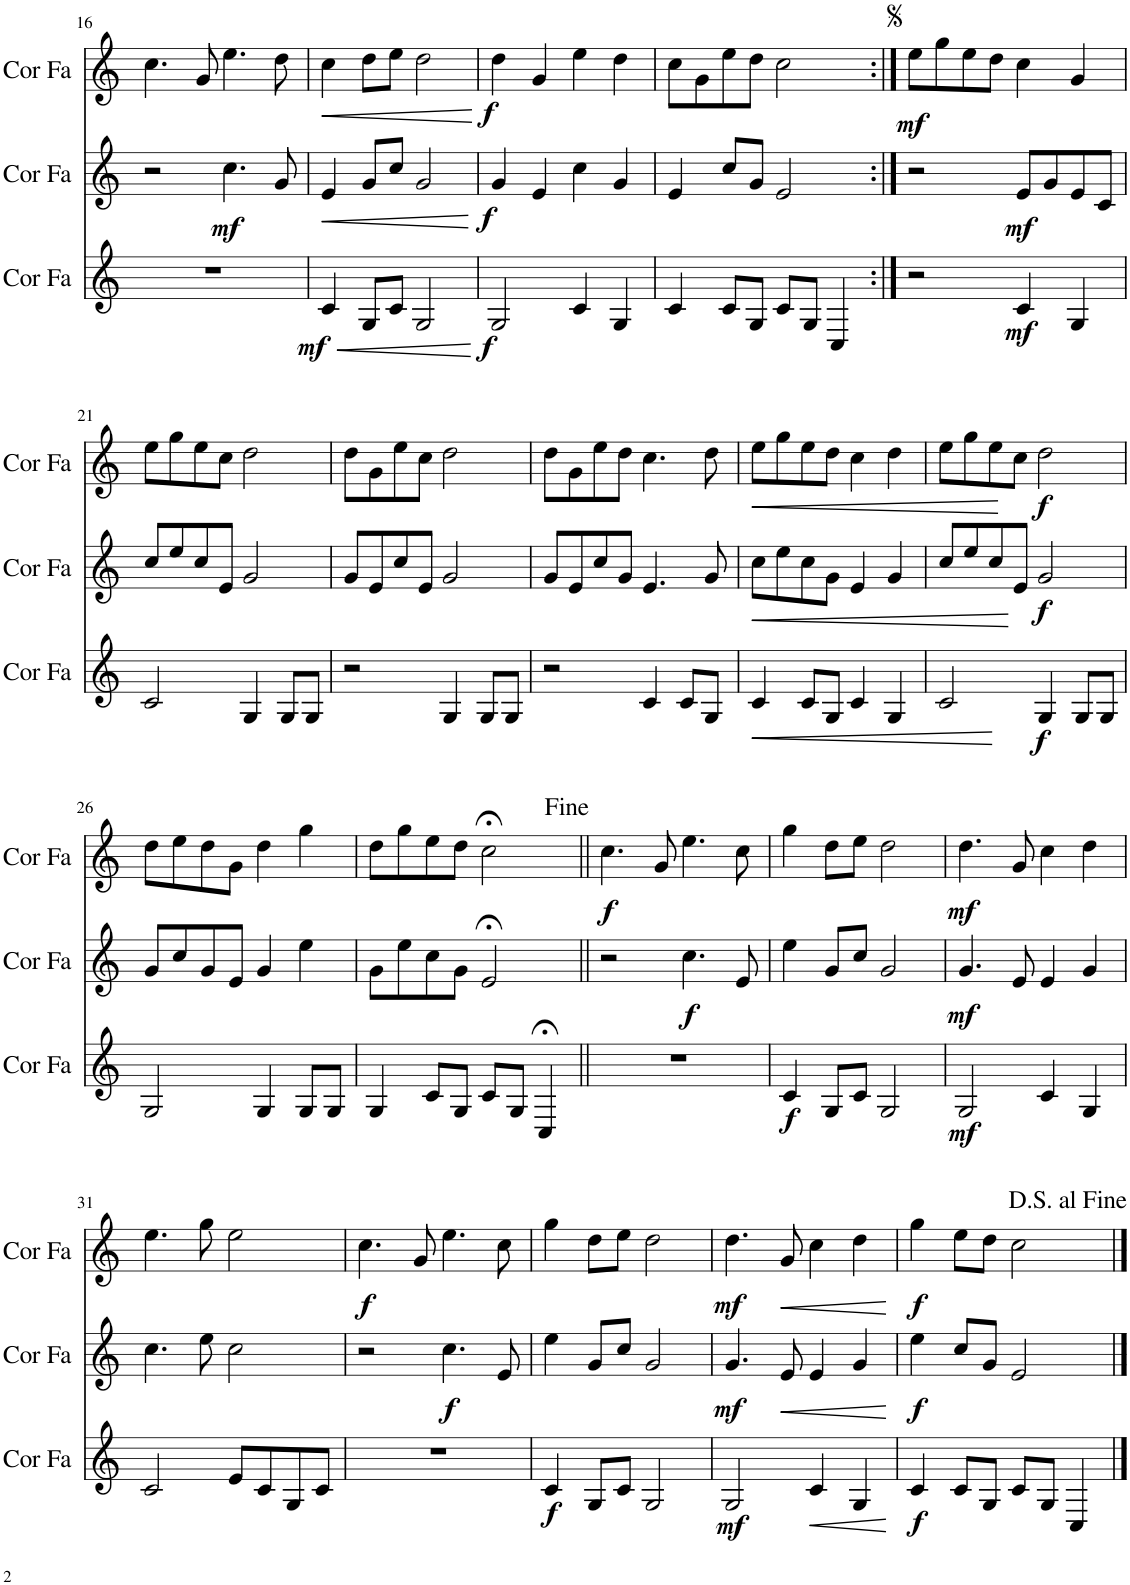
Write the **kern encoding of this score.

**kern	**dynam	**kern	**dynam	**kern	**dynam
*part3	*part3	*part2	*part2	*part1	*part1
*staff3	*staff3	*staff2	*staff2	*staff1	*staff1
*I"Cor en Fa	*	*I"Cor en Fa	*	*I"Cor en Fa	*
*I'Cor Fa	*	*I'Cor Fa	*	*I'Cor Fa	*
!!LO:PB:g=z
*clefG2	*	*clefG2	*	*clefG2	*
*Trd4c7	*	*Trd4c7	*	*Trd4c7	*
*k[]	*	*k[]	*	*k[]	*
*M4/4	*	*M4/4	*	*M4/4	*
=16	=16	=16	=16	=16	=16
1r	.	2r	.	4.cc\	.
.	.	.	.	8g/	.
!	!	!	!LO:DY:b	!	!
.	.	4.cc\	mf	4.ee\	.
.	.	8g/	.	8dd\	.
=17	=17	=17	=17	=17	=17
!	!LO:HP:b	!	!LO:HP:b	!	!LO:HP:b
!	!LO:DY:n=1:b	!	!	!	!
4c/	< mf	4e/	<	4cc\	<
8G/L	.	8g/L	.	8dd\L	.
8c/J	.	8cc/J	.	8ee\J	.
2G/	.	2g/	.	2dd\	.
.	[	.	[	.	[
=18	=18	=18	=18	=18	=18
!	!LO:DY:b	!	!LO:DY:b	!	!LO:DY:b
2G/	f	4g/	f	4dd\	f
.	.	4e/	.	4g/	.
4c/	.	4cc\	.	4ee\	.
4G/	.	4g/	.	4dd\	.
=19	=19	=19	=19	=19	=19
4c/	.	4e/	.	8cc\L	.
.	.	.	.	8g\	.
8c/L	.	8cc/L	.	8ee\	.
8G/J	.	8g/J	.	8dd\J	.
8c/L	.	2e/	.	2cc\	.
8G/J	.	.	.	.	.
4C/	.	.	.	.	.
=20:|!	=20:|!	=20:|!	=20:|!	=20:|!	=20:|!
!	!	!	!	!	!LO:DY:b
2r	.	2r	.	8ee\L	mf
.	.	.	.	8gg\	.
.	.	.	.	8ee\	.
.	.	.	.	8dd\J	.
!	!LO:DY:b	!	!LO:DY:b	!	!
4c/	mf	8e/L	mf	4cc\	.
.	.	8g/	.	.	.
4G/	.	8e/	.	4g/	.
.	.	8c/J	.	.	.
!!LO:LB:g=z
=21	=21	=21	=21	=21	=21
2c/	.	8cc/L	.	8ee\L	.
.	.	8ee/	.	8gg\	.
.	.	8cc/	.	8ee\	.
.	.	8e/J	.	8cc\J	.
4G/	.	2g/	.	2dd\	.
8G/L	.	.	.	.	.
8G/J	.	.	.	.	.
=22	=22	=22	=22	=22	=22
2r	.	8g/L	.	8dd\L	.
.	.	8e/	.	8g\	.
.	.	8cc/	.	8ee\	.
.	.	8e/J	.	8cc\J	.
4G/	.	2g/	.	2dd\	.
8G/L	.	.	.	.	.
8G/J	.	.	.	.	.
=23	=23	=23	=23	=23	=23
2r	.	8g/L	.	8dd\L	.
.	.	8e/	.	8g\	.
.	.	8cc/	.	8ee\	.
.	.	8g/J	.	8dd\J	.
4c/	.	4.e/	.	4.cc\	.
8c/L	.	.	.	.	.
8G/J	.	8g/	.	8dd\	.
=24	=24	=24	=24	=24	=24
!	!LO:HP:b	!	!LO:HP:b	!	!LO:HP:b
4c/	<	8cc\L	<	8ee\L	<
.	.	8ee\	.	8gg\	.
8c/L	.	8cc\	.	8ee\	.
8G/J	.	8g\J	.	8dd\J	.
4c/	.	4e/	.	4cc\	.
4G/	.	4g/	.	4dd\	.
.	[	.	[	.	[
=25	=25	=25	=25	=25	=25
2c/	.	8cc/L	.	8ee\L	.
.	.	8ee/	.	8gg\	.
.	.	8cc/	.	8ee\	.
.	.	8e/J	.	8cc\J	.
!	!LO:DY:b	!	!LO:DY:b	!	!LO:DY:b
4G/	f	2g/	f	2dd\	f
8G/L	.	.	.	.	.
8G/J	.	.	.	.	.
!!LO:LB:g=z
=26	=26	=26	=26	=26	=26
2G/	.	8g/L	.	8dd\L	.
.	.	8cc/	.	8ee\	.
.	.	8g/	.	8dd\	.
.	.	8e/J	.	8g\J	.
4G/	.	4g/	.	4dd\	.
8G/L	.	4ee\	.	4gg\	.
8G/J	.	.	.	.	.
=27	=27	=27	=27	=27	=27
4G/	.	8g\L	.	8dd\L	.
.	.	8ee\	.	8gg\	.
8c/L	.	8cc\	.	8ee\	.
8G/J	.	8g\J	.	8dd\J	.
8c/L	.	2e;</	.	2cc;<\	.
8G/J	.	.	.	.	.
4C;</	.	.	.	.	.
=28||	=28||	=28||	=28||	=28||	=28||
!	!	!	!	!	!LO:DY:b
1r	.	2r	.	4.cc\	f
.	.	.	.	8g/	.
!	!	!	!LO:DY:b	!	!
.	.	4.cc\	f	4.ee\	.
.	.	8e/	.	8cc\	.
=29	=29	=29	=29	=29	=29
!	!LO:DY:b	!	!	!	!
4c/	f	4ee\	.	4gg\	.
8G/L	.	8g/L	.	8dd\L	.
8c/J	.	8cc/J	.	8ee\J	.
2G/	.	2g/	.	2dd\	.
=30	=30	=30	=30	=30	=30
!	!LO:DY:b	!	!LO:DY:b	!	!LO:DY:b
2G/	mf	4.g/	mf	4.dd\	mf
.	.	8e/	.	8g/	.
4c/	.	4e/	.	4cc\	.
4G/	.	4g/	.	4dd\	.
!!LO:LB:g=z
=31	=31	=31	=31	=31	=31
2c/	.	4.cc\	.	4.ee\	.
.	.	8ee\	.	8gg\	.
8e/L	.	2cc\	.	2ee\	.
8c/	.	.	.	.	.
8G/	.	.	.	.	.
8c/J	.	.	.	.	.
=32	=32	=32	=32	=32	=32
!	!	!	!	!	!LO:DY:b
1r	.	2r	.	4.cc\	f
.	.	.	.	8g/	.
!	!	!	!LO:DY:b	!	!
.	.	4.cc\	f	4.ee\	.
.	.	8e/	.	8cc\	.
=33	=33	=33	=33	=33	=33
!	!LO:DY:b	!	!	!	!
4c/	f	4ee\	.	4gg\	.
8G/L	.	8g/L	.	8dd\L	.
8c/J	.	8cc/J	.	8ee\J	.
2G/	.	2g/	.	2dd\	.
=34	=34	=34	=34	=34	=34
!	!LO:DY:b	!	!LO:DY:b	!	!LO:DY:b
2G/	mf	4.g/	mf	4.dd\	mf
!	!	!	!LO:HP:b	!	!LO:HP:b
.	.	8e/	<	8g/	<
!	!LO:HP:b	!	!	!	!
4c/	<	4e/	.	4cc\	.
4G/	.	4g/	.	4dd\	.
.	[	.	[	.	[
=35	=35	=35	=35	=35	=35
!	!LO:DY:b	!	!LO:DY:b	!	!LO:DY:b
4c/	f	4ee\	f	4gg\	f
8c/L	.	8cc/L	.	8ee\L	.
8G/J	.	8g/J	.	8dd\J	.
8c/L	.	2e/	.	2cc\	.
8G/J	.	.	.	.	.
4C/	.	.	.	.	.
==	==	==	==	==	==
*-	*-	*-	*-	*-	*-
